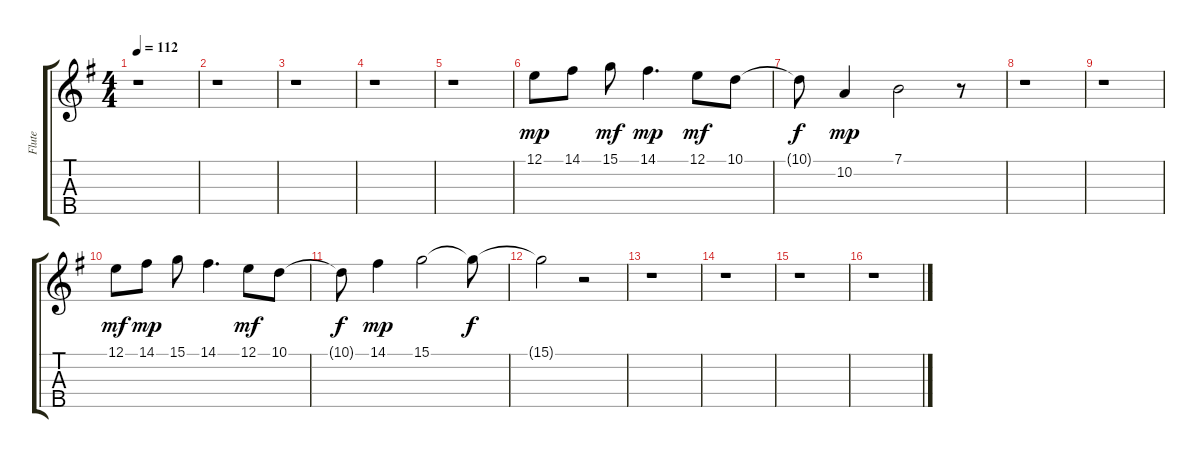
\track ("Flute" "Flute") {instrument flute}
\staff {score tabs}
\tuning (E4 B3 G3 D3 A2) {hide}
\ts (4 4)
\tempo 112
\clef g2
\ks g
r.1{dy f} |
r.1 |
r.1 |
r.1 |
r.1 |
12.1.8{dy mp} 14.1.8 15.1.8{dy mf} 14.1.4{d dy mp} 12.1.8{dy mf} 10.1.8 |
10.1{t}.8{dy f} 10.2.4{dy mp} 7.1.2 r.8 |
r.1 |
r.1 |
12.1.8{dy mf} 14.1.8{dy mp} 15.1.8 14.1.4{d} 12.1.8{dy mf} 10.1.8 |
10.1{t}.8{dy f} 14.1.4{dy mp} 15.1.2 15.1{t}.8{dy f} |
15.1{t}.2 r.2 |
r.1 |
r.1 |
r.1 |
r.1
